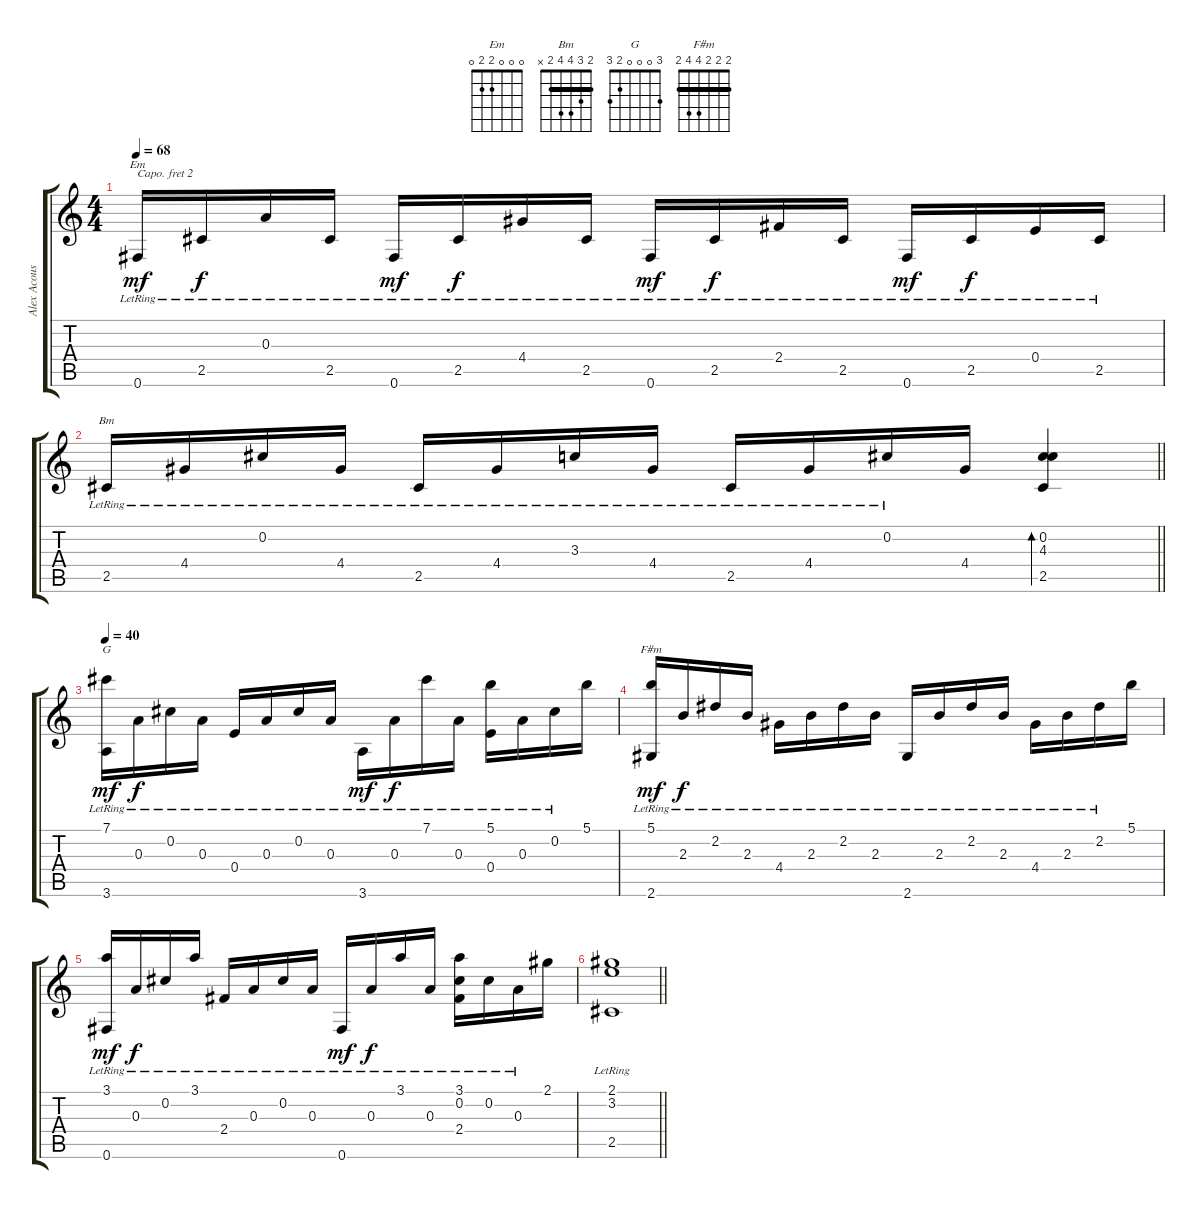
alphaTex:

\track ("Alex Acoustic" "Alex Acous") {instrument acousticguitarnylon}
\staff {score tabs}
\capo 2
\tuning (E4 B3 G3 D3 A2 E2) {hide}
\chord ("Em" 0 0 0 2 2 0)
\chord ("Bm" 2 3 4 4 2 x) {barre 2}
\chord ("G" 3 0 0 0 2 3)
\chord ("F#m" 2 2 2 4 4 2) {barre 2}
\ts (4 4)
\tempo 68
\clef g2
\ks c
0.6{lr}.16{ch "Em" dy mf} 2.5{lr}.16{dy f} 0.3{lr}.16 2.5{lr}.16 0.6{lr}.16{dy mf} 2.5{lr}.16{dy f} 4.4{lr}.16 2.5{lr}.16 0.6{lr}.16{dy mf} 2.5{lr}.16{dy f} 2.4{lr}.16 2.5{lr}.16 0.6{lr}.16{dy mf} 2.5{lr}.16{dy f} 0.4{lr}.16 2.5{lr}.16 |
\barLineRight lightlight
2.5{lr}.16{ch "Bm"} 4.4{lr}.16 0.2{lr}.16 4.4{lr}.16 2.5{lr}.16 4.4{lr}.16 3.3{lr}.16 4.4{lr}.16 2.5{lr}.16 4.4{lr}.16 0.2{lr}.16 4.4.16 (0.2 4.3 2.5).4{bd 120} |
\tempo 40
(7.1{lr} 3.6{lr}).16{ch "G" dy mf} 0.3{lr}.16{dy f} 0.2{lr}.16 0.3{lr}.16 0.4{lr}.16 0.3{lr}.16 0.2{lr}.16 0.3{lr}.16 3.6{lr}.16{dy mf} 0.3{lr}.16{dy f} 7.1{lr}.16 0.3{lr}.16 (5.1{lr} 0.4{lr}).16 0.3{lr}.16 0.2{lr}.16 5.1.16 |
(5.1{lr} 2.6{lr}).16{ch "F#m" dy mf} 2.3{lr}.16{dy f} 2.2{lr}.16 2.3{lr}.16 4.4{lr}.16 2.3{lr}.16 2.2{lr}.16 2.3{lr}.16 2.6{lr}.16 2.3{lr}.16 2.2{lr}.16 2.3{lr}.16 4.4{lr}.16 2.3{lr}.16 2.2{lr}.16 5.1.16 |
(3.1{lr} 0.6{lr}).16{dy mf} 0.3{lr}.16{dy f} 0.2{lr}.16 3.1{lr}.16 2.4{lr}.16 0.3{lr}.16 0.2{lr}.16 0.3{lr}.16 0.6{lr}.16{dy mf} 0.3{lr}.16{dy f} 3.1{lr}.16 0.3{lr}.16 (3.1 0.2{lr} 2.4{lr}).16 0.2{lr}.16 0.3{lr}.16 2.1.16 |
\barLineRight lightlight
(2.1{lr} 3.2{lr} 2.5{lr}).1
